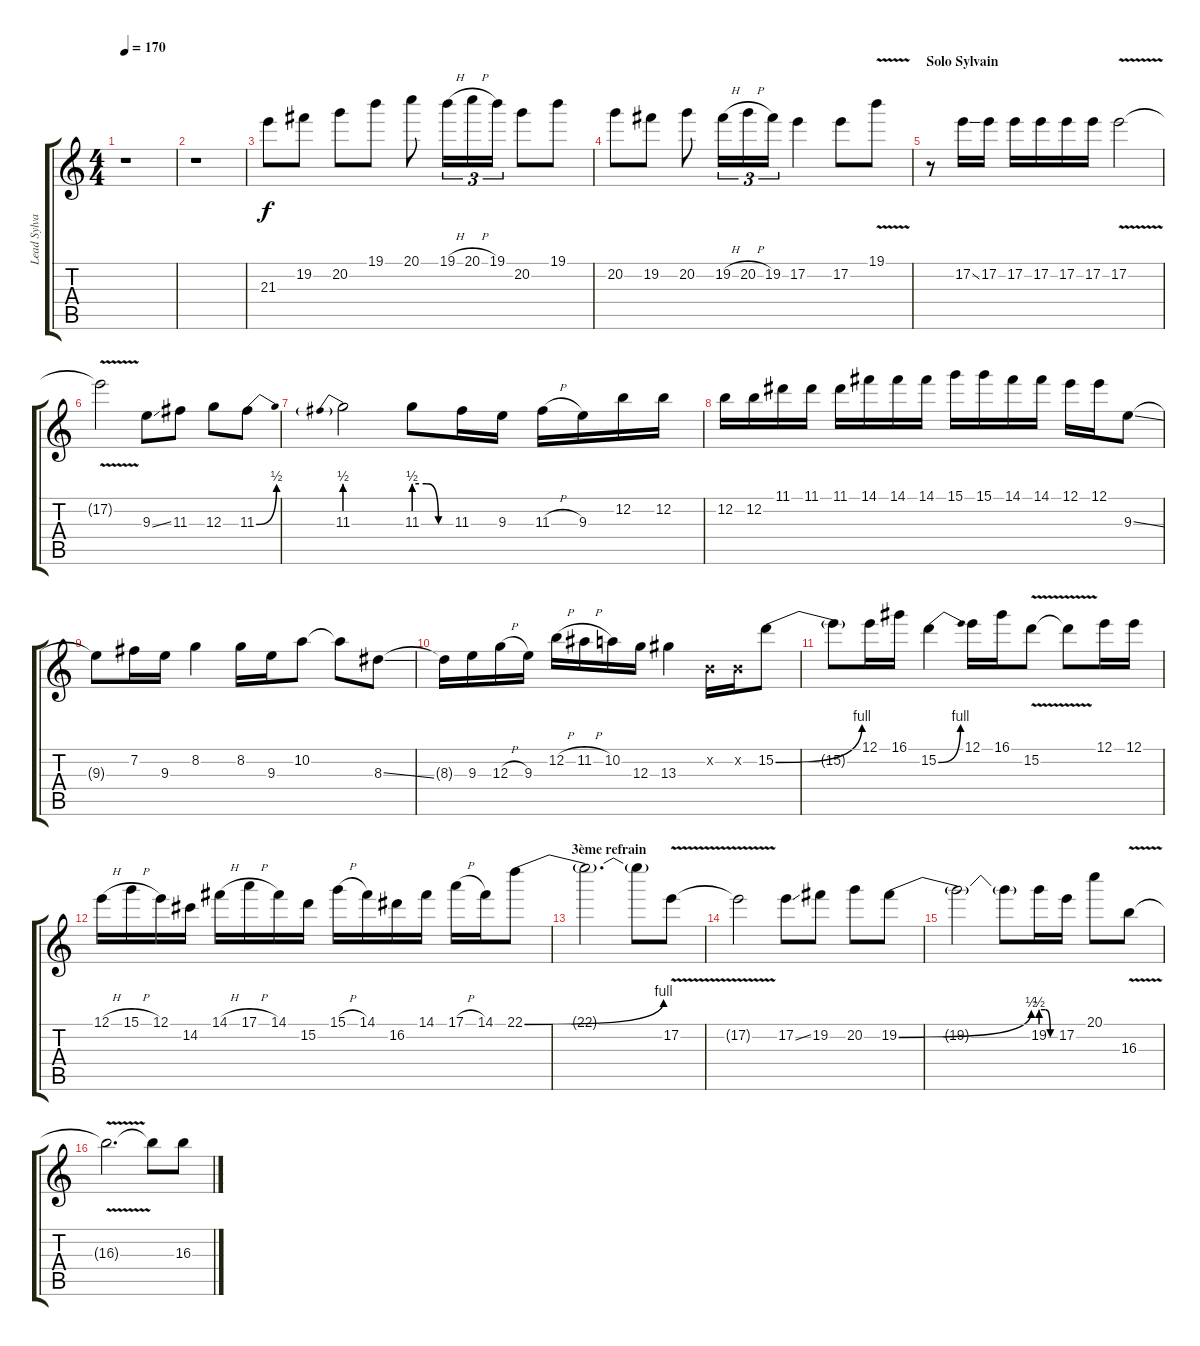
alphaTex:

\track ("Lead Sylvain" "Lead Sylva") {instrument overdrivenguitar}
\staff {score tabs}
\tuning (E4 B3 G3 D3 A2 E2) {hide}
\ts (4 4)
\tempo 170
\clef g2
\ks c
r.1{dy f} |
r.1 |
21.3.8 19.2.8 20.2.8 19.1.8 20.1.8 19.1{h}.16{tu (3 2)} 20.1{h}.16{tu (3 2)} 19.1.16{tu (3 2)} 20.2.8 19.1.8 |
20.2.8 19.2.8 20.2.8 19.2{h}.16{tu (3 2)} 20.2{h}.16{tu (3 2)} 19.2.16{tu (3 2)} 17.2.4 17.2.8 19.1{v}.8 |
\section ("" "Solo Sylvain")
r.8 17.2{ss}.16 17.2.16 17.2.16 17.2.16 17.2.16 17.2.16 17.2{v}.2 |
17.2{t}.2 9.3{ss}.8 11.3.8 12.3.8 11.3{be (bend 0 0 60 2)}.8 |
11.3{be (prebend 0 2 60 2)}.2 11.3{be (custom 0 2 20 2 40 0 60 0)}.8 11.3.16 9.3.16 11.3{h}.16 9.3.16 12.2.16 12.2.16 |
12.2.16 12.2.16 11.1.16 11.1.16 11.1.16 14.1.16 14.1.16 14.1.16 15.1.16 15.1.16 14.1.16 14.1.16 12.1.16 12.1.16 9.3{ss}.8 |
9.3{t}.8 7.2.16 9.3.16 8.2.4 8.2.16 9.3.16 10.2.8 10.2{t}.8 8.3{ss}.8 |
8.3{t}.16 9.3.16 12.3{h}.16 9.3.16 12.2{h}.16 11.2{h}.16 10.2.16 12.3.16 13.3.4 0.2{x}.16 0.2{x}.16 15.2{be (bend 0 0 60 4)}.8 |
15.2{t}.8 12.1.16 16.1.16 15.2{be (bend 0 0 60 4)}.4 12.1.16 16.1.16 15.2{v}.8 15.2{t}.8 12.1.16 12.1.16 |
12.1{h}.16 15.1{h}.16 12.1.16 14.2.16 14.1{h}.16 17.1{h}.16 14.1.16 15.2.16 15.1{h}.16 14.1.16 16.2.16 14.1.16 17.1{h}.16 14.1.16 22.1{be (bend 0 0 60 4)}.8 |
\section ("" "3ème refrain")
22.1{t}.2{d} 22.1{t}.8 17.2{v}.8 |
17.2{t}.2 17.2{ss}.8 19.2.8 20.2.8 19.2{be (bend 0 0 60 2)}.8 |
19.2{t}.2 19.2{t}.8 19.2{be (custom 0 2 20 2 40 0 60 0)}.16 17.2.16 20.1.8 16.3{v}.8 |
16.3{t}.2{d} 16.3{t}.8 16.3{ss}.8
